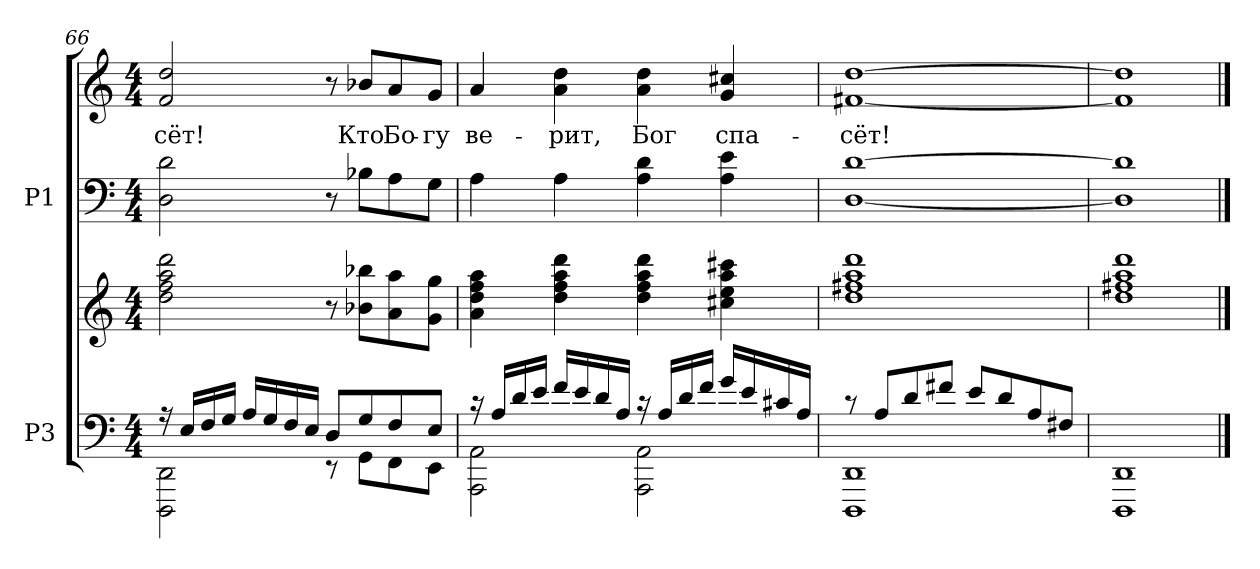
**kern	**kern	**kern	**kern	**text
*part2	*part2	*part1	*part1	*part1
*staff4	*staff3	*staff2	*staff1	*staff1
*I"P3	*	*I"P1	*	*
*clefF4	*clefG2	*clefF4	*clefG2	*
*k[]	*k[]	*k[]	*k[]	*
*a:	*a:	*a:	*a:	*
*M4/4	*M4/4	*M4/4	*M4/4	*
=66	=66	=66	=66	=66
*^	*	*	*	*
!	!	!	!	!	!LO:LY:b:color=#000000
16r	2DDDi\ 2DDi	2ddi\ 2ffi 2aai 2dddi	2Di\ 2di	2fi/ 2ddi	-сёт!
16Ei/LL	.	.	.	.	.
16Fi/	.	.	.	.	.
16Gi/JJ	.	.	.	.	.
16Ai/LL	.	.	.	.	.
16Gi/	.	.	.	.	.
16Fi/	.	.	.	.	.
16Ei/JJ	.	.	.	.	.
8Di/L	8r	8r	8r	8r	.
!	!	!	!	!	!LO:LY:b:color=#000000
8Gi/	8GGi\L	8b-Xi\ 8bb-XiL	8B-Xi\L	8b-Xi/L	Кто
!	!	!	!	!	!LO:LY:b:color=#000000
8Fi/	8FFi\	8ai\ 8aai	8Ai\	8ai/	Бо-
!	!	!	!	!	!LO:LY:b:color=#000000
8Ei/J	8EEi\J	8gi\ 8ggiJ	8Gi\J	8gi/J	-гу
!!LO:LB:g=z
=67	=67	=67	=67	=67	=67
!	!	!	!	!	!LO:LY:b:color=#000000
16r	2AAAi\ 2AAi	4ai\ 4ddi 4ffi 4aai	4Ai\	4ai/	ве-
16Ai/LL	.	.	.	.	.
16di/	.	.	.	.	.
16ei/JJ	.	.	.	.	.
!	!	!	!	!	!LO:LY:b:color=#000000
16fi/LL	.	4ddi\ 4ffi 4aai 4dddi	4Ai\	4ai\ 4ddi	-рит,
16ei/	.	.	.	.	.
16di/	.	.	.	.	.
16Ai/JJ	.	.	.	.	.
!	!	!	!	!	!LO:LY:b:color=#000000
16r	2AAAi\ 2AAi	4ddi\ 4ffi 4aai 4dddi	4Ai\ 4di	4ai\ 4ddi	Бог
16Ai/LL	.	.	.	.	.
16di/	.	.	.	.	.
16fi/JJ	.	.	.	.	.
!	!	!	!	!	!LO:LY:b:color=#000000
16gi/LL	.	4cc#Xi\ 4eei 4aai 4ccc#Xi	4Ai\ 4ei	4gi/ 4cc#Xi	спа-
16ei/	.	.	.	.	.
16c#Xi/	.	.	.	.	.
16Ai/JJ	.	.	.	.	.
=68	=68	=68	=68	=68	=68
!	!	!	!	!	!LO:LY:b:color=#000000
8r	1DDDi 1DDi	1ddi 1ff#Xi 1aai 1dddi	[<1Di [>1di	[<1f#Xi [>1ddi	-сёт!
8Ai/L	.	.	.	.	.
8di/	.	.	.	.	.
8f#Xi/J	.	.	.	.	.
8ei/L	.	.	.	.	.
8di/	.	.	.	.	.
8Ai/	.	.	.	.	.
8F#Xi/J	.	.	.	.	.
*v	*v	*	*	*	*
=69	=69	=69	=69	=69
1DDDi 1DDi	1ddi 1ff#Xi 1aai 1dddi	1Di] 1di]	1f#i] 1ddi]	.
==	==	==	==	==
*-	*-	*-	*-	*-
